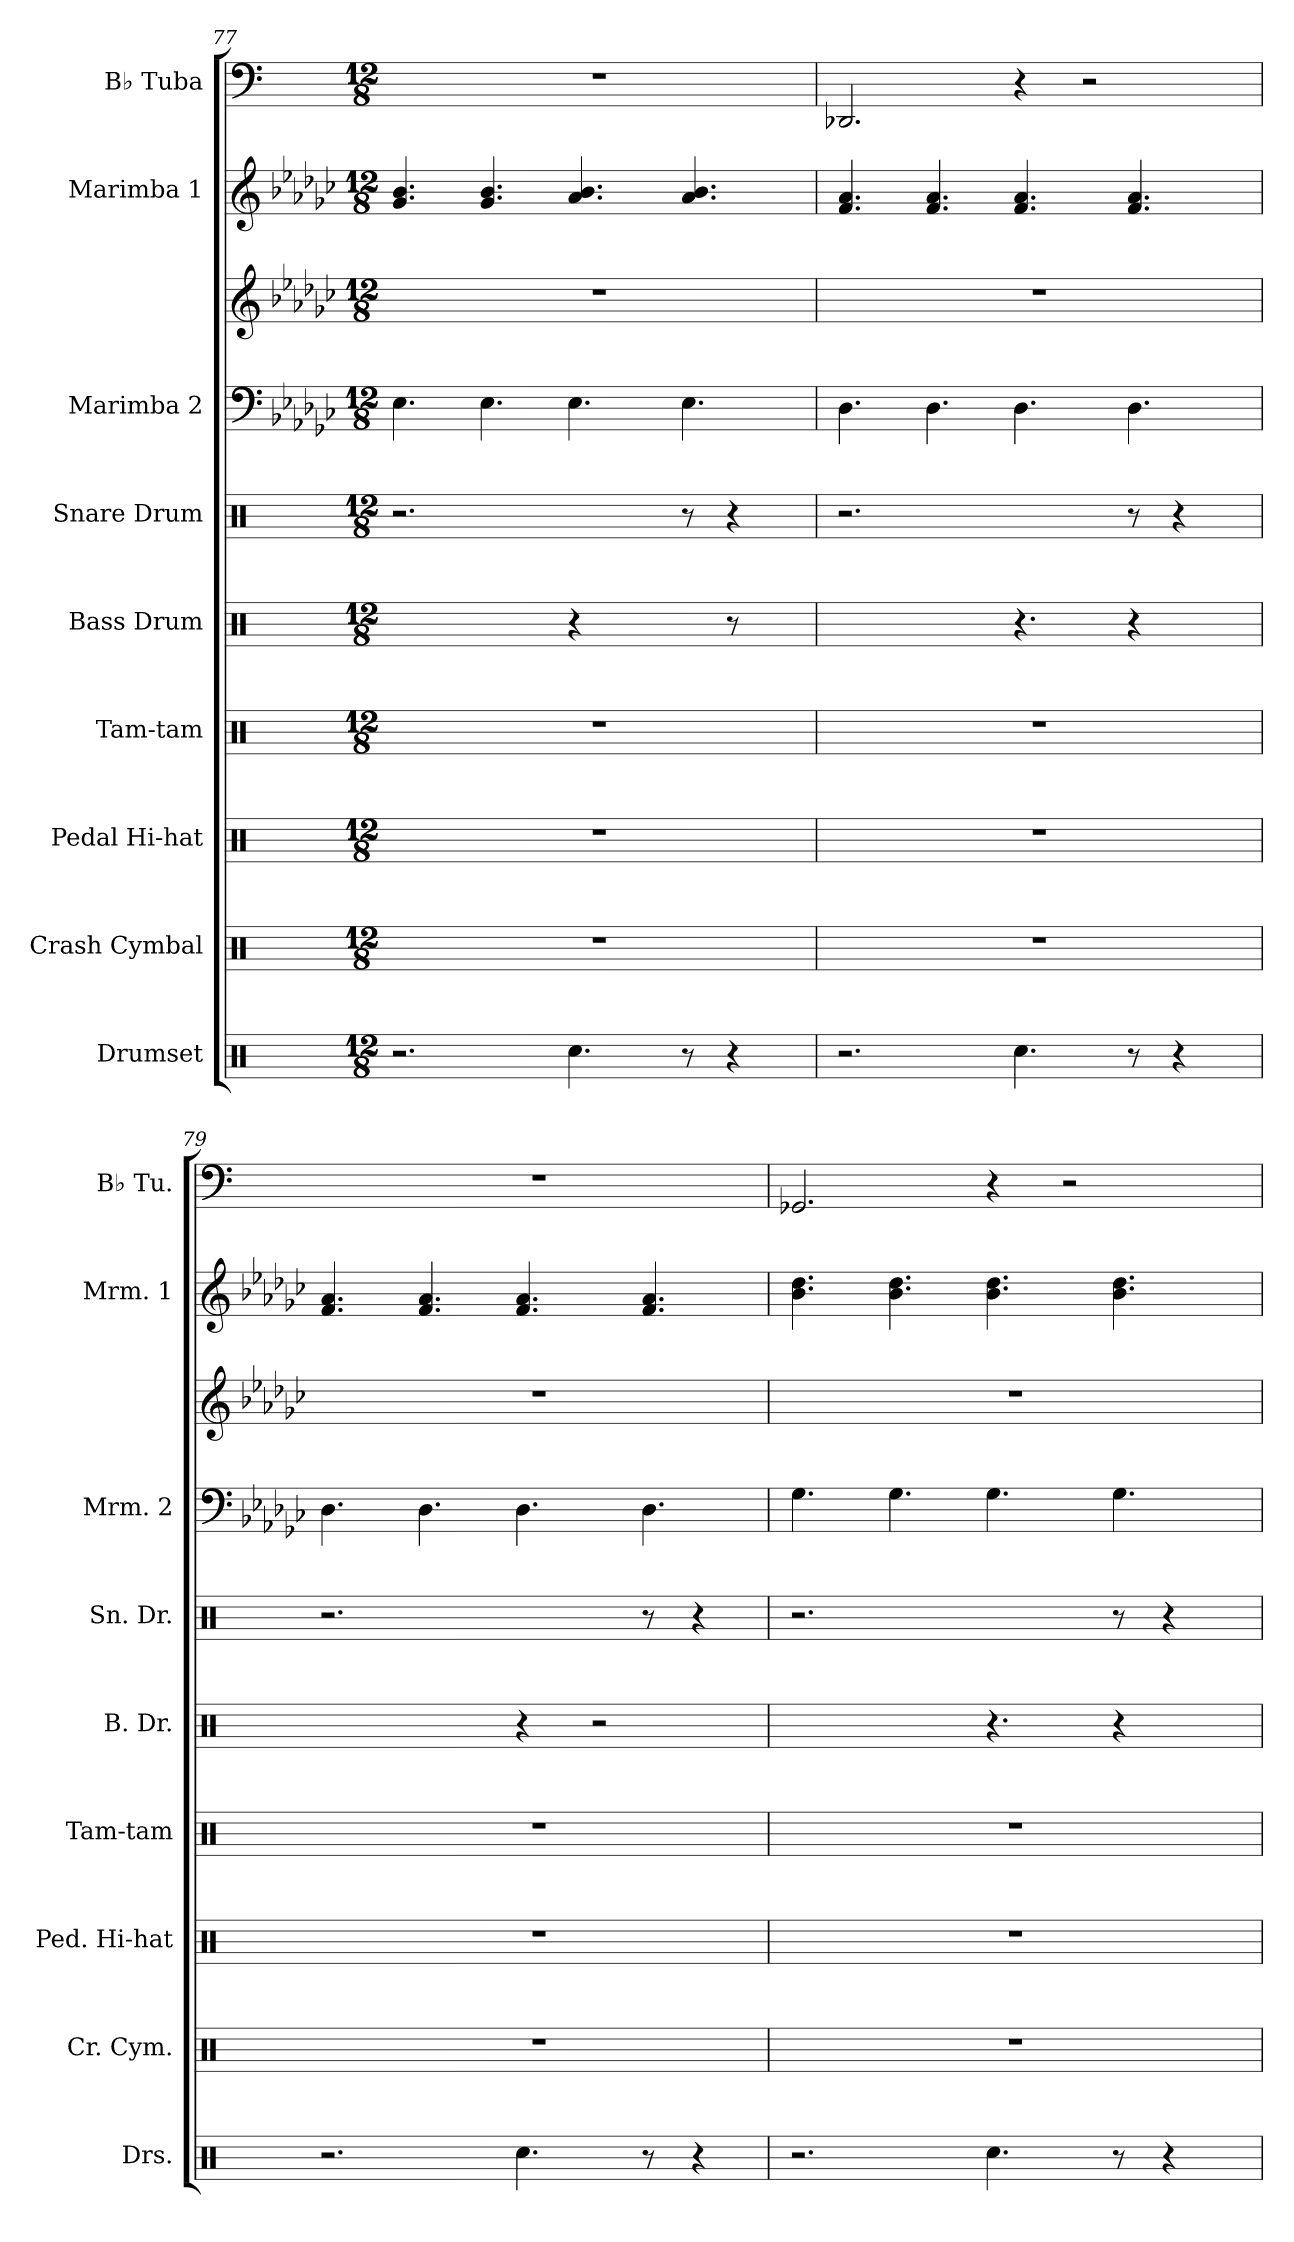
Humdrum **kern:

**kern	**kern	**kern	**kern	**kern	**kern	**kern	**kern	**kern	**kern
*part9	*part8	*part7	*part6	*part5	*part4	*part3	*part3	*part2	*part1
*staff10	*staff9	*staff8	*staff7	*staff6	*staff5	*staff4	*staff3	*staff2	*staff1
*I"Drumset	*I"Crash Cymbal	*I"Pedal Hi-hat	*I"Tam-tam	*I"Bass Drum	*I"Snare Drum	*I"Marimba 2	*	*I"Marimba 1	*I"B♭ Tuba
*I'Drs.	*I'Cr. Cym.	*I'Ped. Hi-hat	*I'Tam-tam	*I'B. Dr.	*I'Sn. Dr.	*I'Mrm. 2	*	*I'Mrm. 1	*I'B♭ Tu.
*clefX	*clefX	*clefX	*clefX	*clefX	*clefX	*clefF4	*clefG2	*clefG2	*clefF4
*k[]	*k[]	*k[]	*k[]	*k[]	*k[]	*k[b-e-a-d-g-c-]	*k[b-e-a-d-g-c-]	*k[b-e-a-d-g-c-]	*k[]
*C:	*C:	*C:	*C:	*C:	*C:	*G-:	*G-:	*G-:	*C:
*M12/8	*M12/8	*M12/8	*M12/8	*M12/8	*M12/8	*M12/8	*M12/8	*M12/8	*M12/8
=77	=77	=77	=77	=77	=77	=77	=77	=77	=77
2.r	1.r	1.r	1.r	4.R\	2.r	4.E-\	1.r	4.g-/ 4.b-/	1.r
.	.	.	.	4.R\	.	4.E-\	.	4.g-/ 4.b-/	.
4.Rcc\	.	.	.	4r	4.R\	4.E-\	.	4.a-/ 4.b-/	.
.	.	.	.	4R\	.	.	.	.	.
8r	.	.	.	.	8r	4.E-\	.	4.a-/ 4.b-/	.
4r	.	.	.	8r	4r	.	.	.	.
.	.	.	.	8R\	.	.	.	.	.
=78	=78	=78	=78	=78	=78	=78	=78	=78	=78
2.r	1.r	1.r	1.r	2.R\	2.r	4.D-\	1.r	4.f/ 4.a-/	2.DD-X/
.	.	.	.	.	.	4.D-\	.	4.f/ 4.a-/	.
4.Rcc\	.	.	.	4.r	4.R\	4.D-\	.	4.f/ 4.a-/	4r
.	.	.	.	.	.	.	.	.	2r
8r	.	.	.	4r	8r	4.D-\	.	4.f/ 4.a-/	.
4r	.	.	.	.	4r	.	.	.	.
.	.	.	.	8R\	.	.	.	.	.
=79	=79	=79	=79	=79	=79	=79	=79	=79	=79
2.r	1.r	1.r	1.r	4.R\	2.r	4.D-\	1.r	4.f/ 4.a-/	1.r
.	.	.	.	4.R\	.	4.D-\	.	4.f/ 4.a-/	.
4.Rcc\	.	.	.	4r	4.R\	4.D-\	.	4.f/ 4.a-/	.
.	.	.	.	2r	.	.	.	.	.
8r	.	.	.	.	8r	4.D-\	.	4.f/ 4.a-/	.
4r	.	.	.	.	4r	.	.	.	.
!!LO:PB:g=z
=80	=80	=80	=80	=80	=80	=80	=80	=80	=80
2.r	1.r	1.r	1.r	2.R\	2.r	4.G-\	1.r	4.b-\ 4.dd-\	2.GG-X/
.	.	.	.	.	.	4.G-\	.	4.b-\ 4.dd-\	.
4.Rcc\	.	.	.	4.r	4.R\	4.G-\	.	4.b-\ 4.dd-\	4r
.	.	.	.	.	.	.	.	.	2r
8r	.	.	.	4r	8r	4.G-\	.	4.b-\ 4.dd-\	.
4r	.	.	.	.	4r	.	.	.	.
.	.	.	.	8R\	.	.	.	.	.
=	=	=	=	=	=	=	=	=	=
*-	*-	*-	*-	*-	*-	*-	*-	*-	*-
